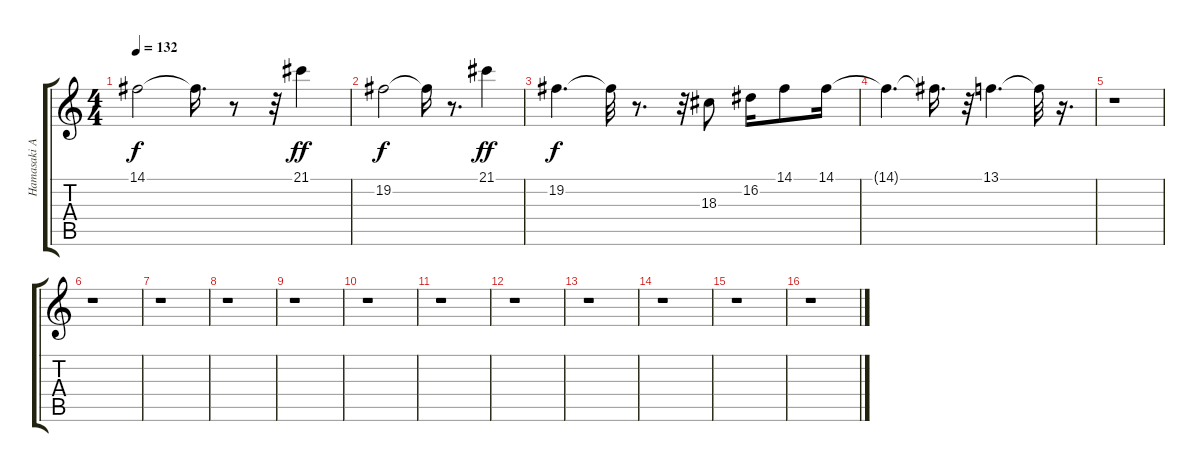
\track ("Hamasaki Ayumi (Lyrics)" "Hamasaki A") {instrument tenorsax}
\staff {score tabs}
\tuning (E4 B3 G3 D3 A2 E2) {hide}
\ts (4 4)
\tempo 132
\clef g2
\ks c
14.1.2{dy f} 14.1{t}.16{d} r.8 r.32 21.1.4{dy ff} |
19.2.2{dy f} 19.2{t}.16 r.8{d} 21.1.4{dy ff} |
19.2.4{d dy f} 19.2{t}.32 r.8{d} r.32 18.3.8 16.2.16 14.1.8 14.1.16 |
14.1{t}.4{d} 14.1{t}.16{d} r.32 13.1.4{d} 13.1{t}.32 r.16{d} |
r.1 |
r.1 |
r.1 |
r.1 |
r.1 |
r.1 |
r.1 |
r.1 |
r.1 |
r.1 |
r.1 |
r.1
